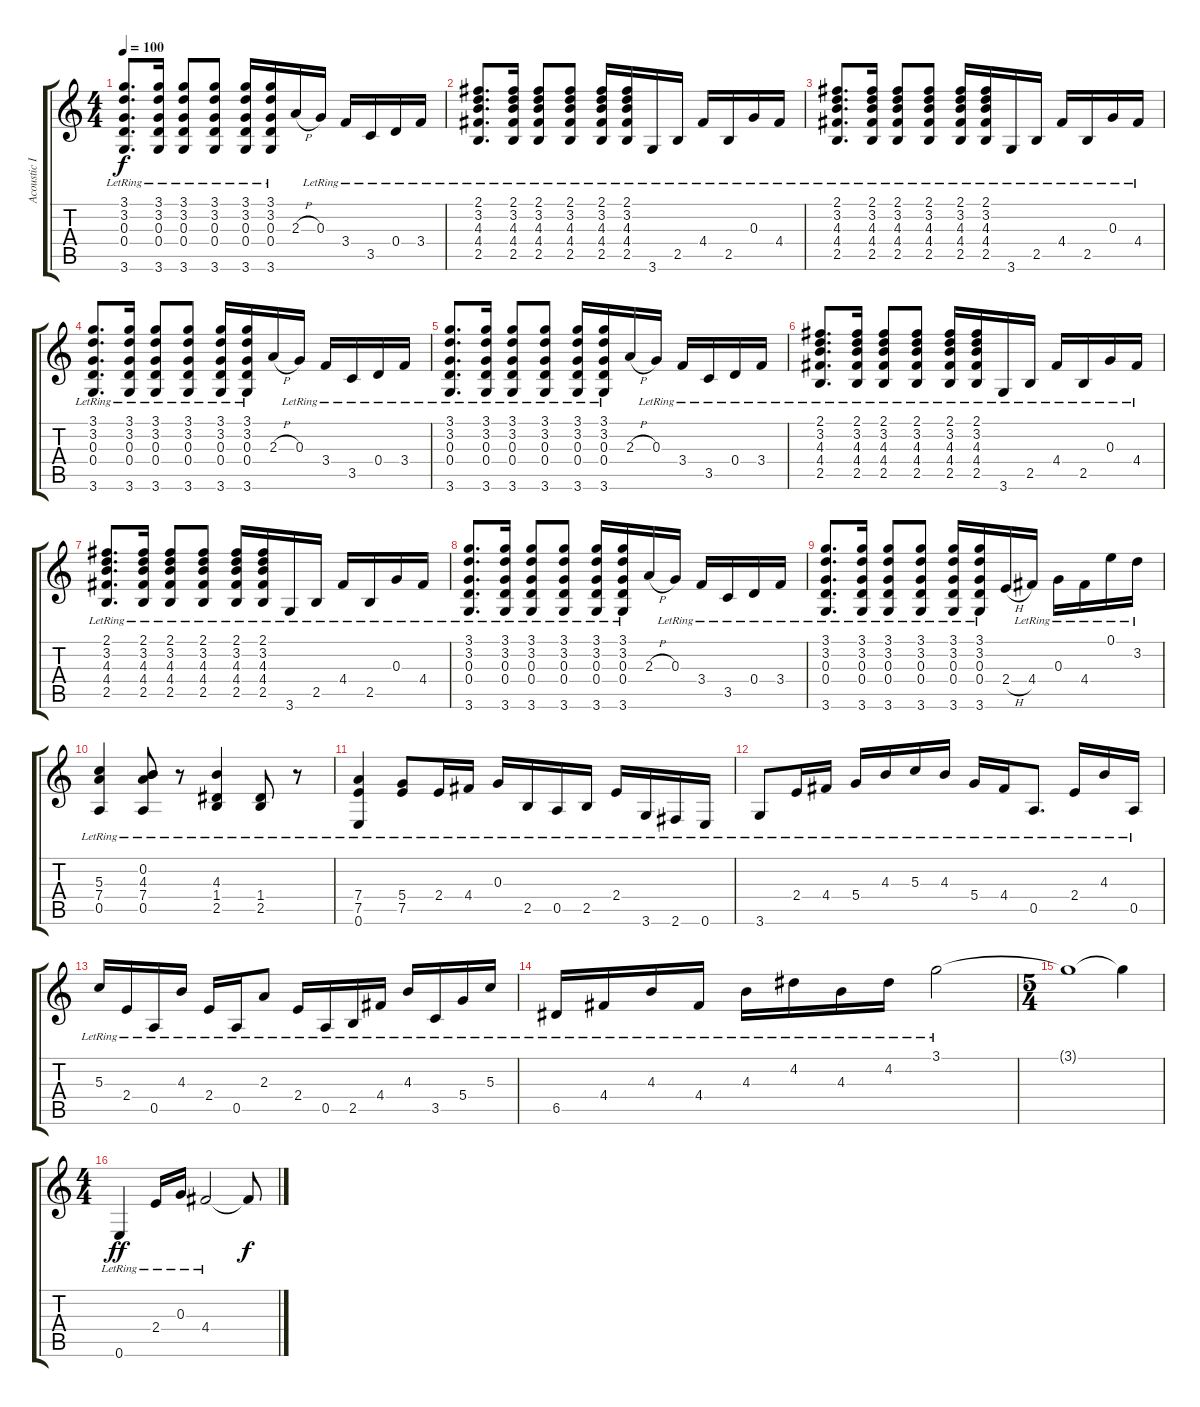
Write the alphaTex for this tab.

\track ("Acoustic I" "Acoustic I") {instrument acousticguitarsteel}
\staff {score tabs}
\tuning (E4 B3 G3 D3 A2 E2) {hide}
\ts (4 4)
\tempo 100
\clef g2
\ks c
(3.1{lr} 3.2{lr} 0.3{lr} 0.4{lr} 3.6{lr}).8{d dy f} (3.1{lr} 3.2{lr} 0.3{lr} 0.4{lr} 3.6{lr}).16 (3.1{lr} 3.2{lr} 0.3{lr} 0.4{lr} 3.6{lr}).8 (3.1{lr} 3.2{lr} 0.3{lr} 0.4{lr} 3.6{lr}).8 (3.1{lr} 3.2{lr} 0.3{lr} 0.4{lr} 3.6{lr}).16 (3.1{lr} 3.2{lr} 0.3{lr} 0.4{lr} 3.6{lr}).16 2.3{h}.16 0.3{lr}.16 3.4{lr}.16 3.5{lr}.16 0.4{lr}.16 3.4{lr}.16 |
(2.1{lr} 3.2{lr} 4.3{lr} 4.4{lr} 2.5{lr}).8{d} (2.1{lr} 3.2{lr} 4.3{lr} 4.4{lr} 2.5{lr}).16 (2.1{lr} 3.2{lr} 4.3{lr} 4.4{lr} 2.5{lr}).8 (2.1{lr} 3.2{lr} 4.3{lr} 4.4{lr} 2.5{lr}).8 (2.1{lr} 3.2{lr} 4.3{lr} 4.4{lr} 2.5{lr}).16 (2.1{lr} 3.2{lr} 4.3{lr} 4.4{lr} 2.5{lr}).16 3.6{lr}.16 2.5{lr}.16 4.4{lr}.16 2.5{lr}.16 0.3{lr}.16 4.4{lr}.16 |
(2.1{lr} 3.2{lr} 4.3{lr} 4.4{lr} 2.5{lr}).8{d} (2.1{lr} 3.2{lr} 4.3{lr} 4.4{lr} 2.5{lr}).16 (2.1{lr} 3.2{lr} 4.3{lr} 4.4{lr} 2.5{lr}).8 (2.1{lr} 3.2{lr} 4.3{lr} 4.4{lr} 2.5{lr}).8 (2.1{lr} 3.2{lr} 4.3{lr} 4.4{lr} 2.5{lr}).16 (2.1{lr} 3.2{lr} 4.3{lr} 4.4{lr} 2.5{lr}).16 3.6{lr}.16 2.5{lr}.16 4.4{lr}.16 2.5{lr}.16 0.3{lr}.16 4.4{lr}.16 |
(3.1{lr} 3.2{lr} 0.3{lr} 0.4{lr} 3.6{lr}).8{d} (3.1{lr} 3.2{lr} 0.3{lr} 0.4{lr} 3.6{lr}).16 (3.1{lr} 3.2{lr} 0.3{lr} 0.4{lr} 3.6{lr}).8 (3.1{lr} 3.2{lr} 0.3{lr} 0.4{lr} 3.6{lr}).8 (3.1{lr} 3.2{lr} 0.3{lr} 0.4{lr} 3.6{lr}).16 (3.1{lr} 3.2{lr} 0.3{lr} 0.4{lr} 3.6{lr}).16 2.3{h}.16 0.3{lr}.16 3.4{lr}.16 3.5{lr}.16 0.4{lr}.16 3.4{lr}.16 |
(3.1{lr} 3.2{lr} 0.3{lr} 0.4{lr} 3.6{lr}).8{d} (3.1{lr} 3.2{lr} 0.3{lr} 0.4{lr} 3.6{lr}).16 (3.1{lr} 3.2{lr} 0.3{lr} 0.4{lr} 3.6{lr}).8 (3.1{lr} 3.2{lr} 0.3{lr} 0.4{lr} 3.6{lr}).8 (3.1{lr} 3.2{lr} 0.3{lr} 0.4{lr} 3.6{lr}).16 (3.1{lr} 3.2{lr} 0.3{lr} 0.4{lr} 3.6{lr}).16 2.3{h}.16 0.3{lr}.16 3.4{lr}.16 3.5{lr}.16 0.4{lr}.16 3.4{lr}.16 |
(2.1{lr} 3.2{lr} 4.3{lr} 4.4{lr} 2.5{lr}).8{d} (2.1{lr} 3.2{lr} 4.3{lr} 4.4{lr} 2.5{lr}).16 (2.1{lr} 3.2{lr} 4.3{lr} 4.4{lr} 2.5{lr}).8 (2.1{lr} 3.2{lr} 4.3{lr} 4.4{lr} 2.5{lr}).8 (2.1{lr} 3.2{lr} 4.3{lr} 4.4{lr} 2.5{lr}).16 (2.1{lr} 3.2{lr} 4.3{lr} 4.4{lr} 2.5{lr}).16 3.6{lr}.16 2.5{lr}.16 4.4{lr}.16 2.5{lr}.16 0.3{lr}.16 4.4{lr}.16 |
(2.1{lr} 3.2{lr} 4.3{lr} 4.4{lr} 2.5{lr}).8{d} (2.1{lr} 3.2{lr} 4.3{lr} 4.4{lr} 2.5{lr}).16 (2.1{lr} 3.2{lr} 4.3{lr} 4.4{lr} 2.5{lr}).8 (2.1{lr} 3.2{lr} 4.3{lr} 4.4{lr} 2.5{lr}).8 (2.1{lr} 3.2{lr} 4.3{lr} 4.4{lr} 2.5{lr}).16 (2.1{lr} 3.2{lr} 4.3{lr} 4.4{lr} 2.5{lr}).16 3.6{lr}.16 2.5{lr}.16 4.4{lr}.16 2.5{lr}.16 0.3{lr}.16 4.4{lr}.16 |
(3.1{lr} 3.2{lr} 0.3{lr} 0.4{lr} 3.6{lr}).8{d} (3.1{lr} 3.2{lr} 0.3{lr} 0.4{lr} 3.6{lr}).16 (3.1{lr} 3.2{lr} 0.3{lr} 0.4{lr} 3.6{lr}).8 (3.1{lr} 3.2{lr} 0.3{lr} 0.4{lr} 3.6{lr}).8 (3.1{lr} 3.2{lr} 0.3{lr} 0.4{lr} 3.6{lr}).16 (3.1{lr} 3.2{lr} 0.3{lr} 0.4{lr} 3.6{lr}).16 2.3{h}.16 0.3{lr}.16 3.4{lr}.16 3.5{lr}.16 0.4{lr}.16 3.4{lr}.16 |
(3.1{lr} 3.2{lr} 0.3{lr} 0.4{lr} 3.6{lr}).8{d} (3.1{lr} 3.2{lr} 0.3{lr} 0.4{lr} 3.6{lr}).16 (3.1{lr} 3.2{lr} 0.3{lr} 0.4{lr} 3.6{lr}).8 (3.1{lr} 3.2{lr} 0.3{lr} 0.4{lr} 3.6{lr}).8 (3.1{lr} 3.2{lr} 0.3{lr} 0.4{lr} 3.6{lr}).16 (3.1{lr} 3.2{lr} 0.3{lr} 0.4{lr} 3.6{lr}).16 2.4{h}.16 4.4{lr}.16 0.3{lr}.16 4.4{lr}.16 0.1{lr}.16 3.2{lr}.16 |
(5.3{lr} 7.4{lr} 0.5{lr}).4 (0.2{lr} 4.3{lr} 7.4{lr} 0.5{lr}).8 r.8 (4.3{lr} 1.4{lr} 2.5{lr}).4 (1.4{lr} 2.5{lr}).8 r.8 |
(7.4{lr} 7.5{lr} 0.6{lr}).4 (5.4{lr} 7.5{lr}).8 2.4{lr}.16 4.4{lr}.16 0.3{lr}.16 2.5{lr}.16 0.5{lr}.16 2.5{lr}.16 2.4{lr}.16 3.6{lr}.16 2.6{lr}.16 0.6{lr}.16 |
3.6{lr}.8 2.4{lr}.16 4.4{lr}.16 5.4{lr}.16 4.3{lr}.16 5.3{lr}.16 4.3{lr}.16 5.4{lr}.16 4.4{lr}.16 0.5{lr}.8{d} 2.4{lr}.16 4.3{lr}.16 0.5{lr}.16 |
5.3{lr}.16 2.4{lr}.16 0.5{lr}.16 4.3{lr}.16 2.4{lr}.16 0.5{lr}.16 2.3{lr}.8 2.4{lr}.16 0.5{lr}.16 2.5{lr}.16 4.4{lr}.16 4.3{lr}.16 3.5{lr}.16 5.4{lr}.16 5.3{lr}.16 |
6.5{lr}.16 4.4{lr}.16 4.3{lr}.16 4.4{lr}.16 4.3{lr}.16 4.2{lr}.16 4.3{lr}.16 4.2{lr}.16 3.1{lr}.2 |
\ts (5 4)
3.1{t}.1 3.1{t}.4 |
\ts (4 4)
0.6{lr}.4{dy ff} 2.4{lr}.16 0.3{lr}.16 4.4{lr}.2 4.4{t}.8{dy f}
